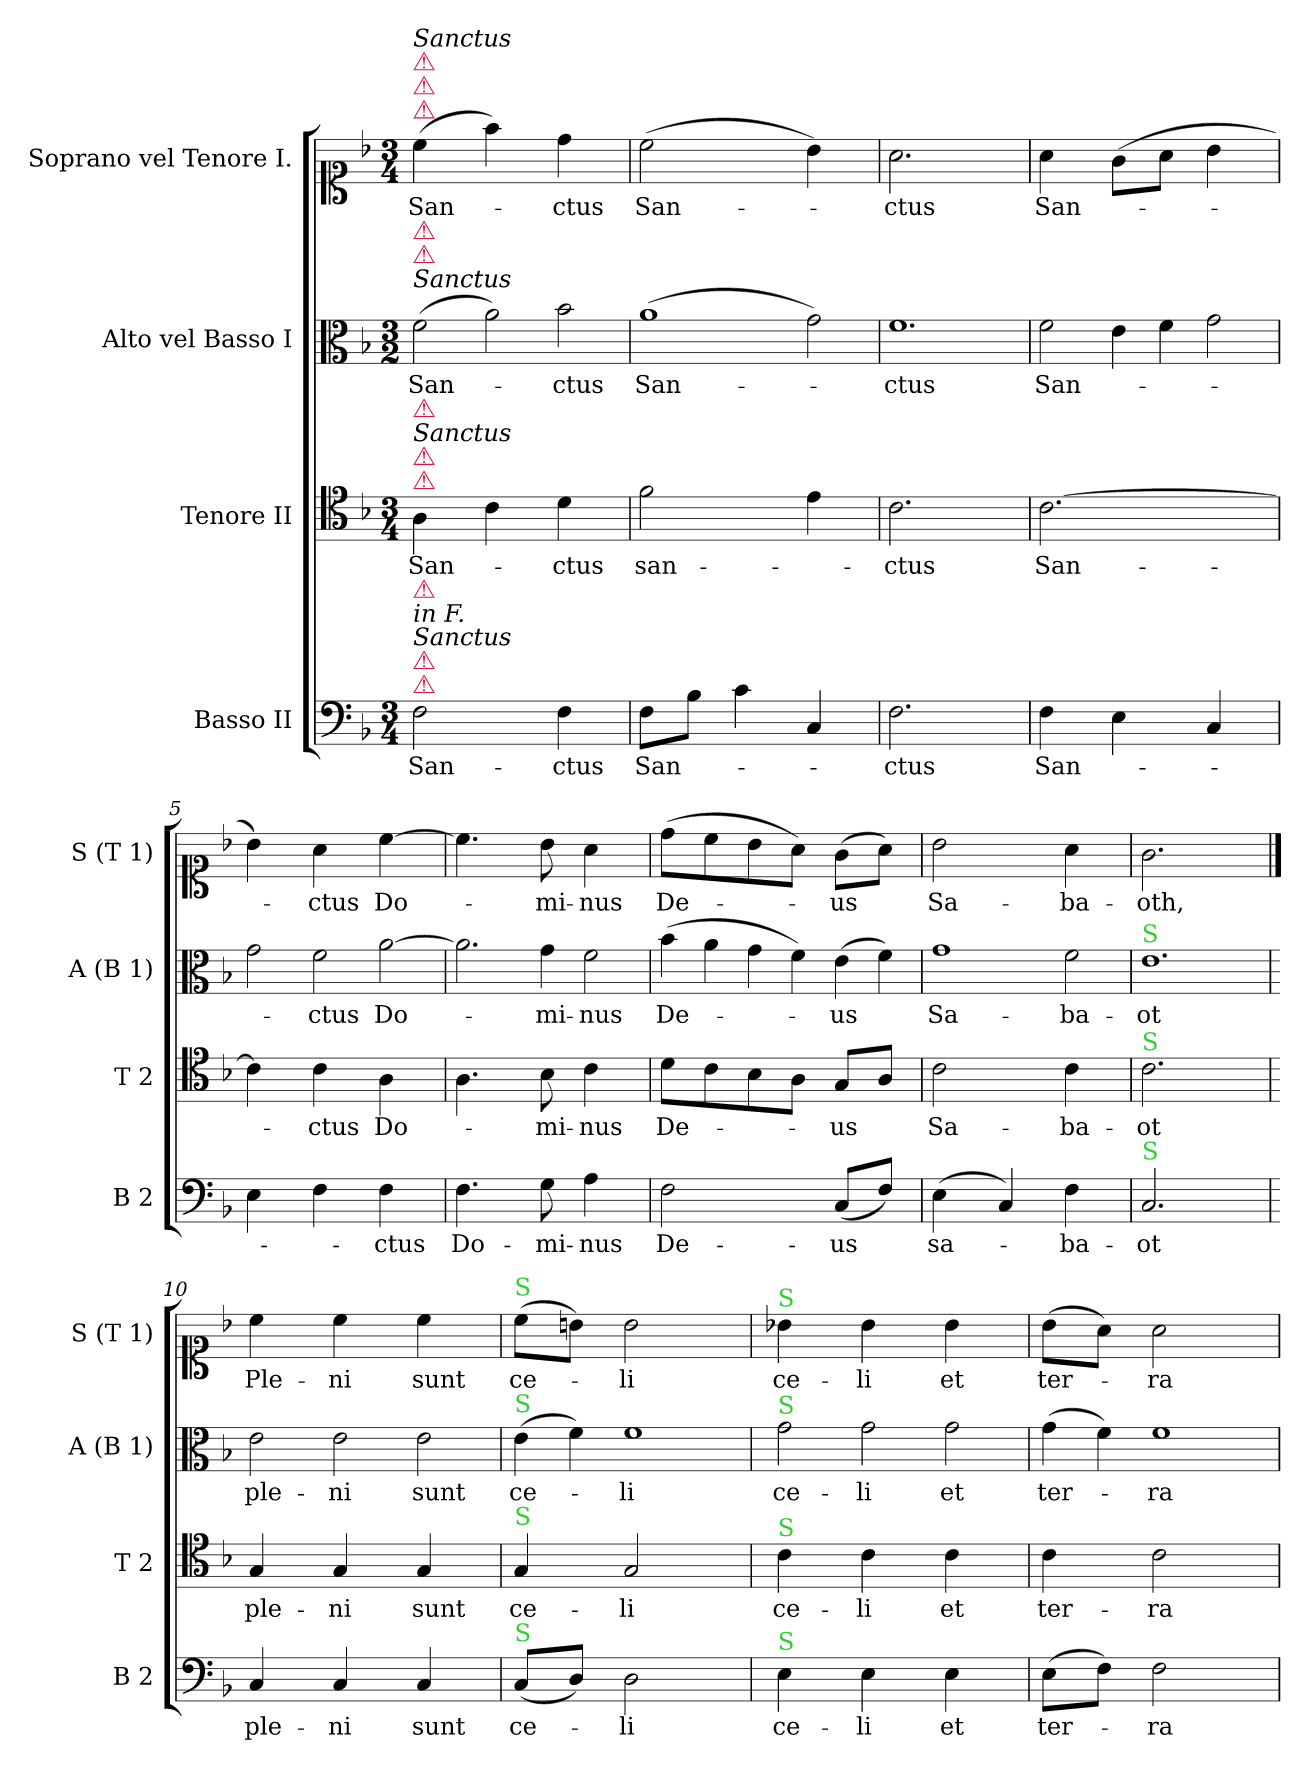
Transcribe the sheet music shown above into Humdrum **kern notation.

**kern	**text	**kern	**text	**kern	**text	**kern	**text
*part4	*part4	*part3	*part3	*part2	*part2	*part1	*part1
*staff4	*staff4	*staff3	*staff3	*staff2	*staff2	*staff1	*staff1
*I"Basso II	*	*I"Tenore II	*	*I"Alto vel Basso I	*	*I"Soprano vel Tenore I.	*
*I'B 2	*	*I'T 2	*	*I'A (B 1)	*	*I'S (T 1)	*
*clefF4	*	*clefC4	*	*clefC3	*	*clefC1	*
*k[b-]	*	*k[b-]	*	*k[b-]	*	*k[b-]	*
*M3/4	*	*M3/4	*	*M3/2	*	*M3/4	*
=1	=1	=1	=1	=1	=1	=1	=1
!	!	!	!	!	!	!LO:TX:a:color=crimson:t=⚠	!
!	!	!	!	!	!	!LO:TX:a:color=crimson:t=⚠	!
!	!	!	!	!	!	!LO:TX:a:color=crimson:t=⚠	!
!	!	!	!	!	!	!LO:TX:a:i:t=Sanctus	!
!	!	!	!	!LO:TX:a:i:t=Sanctus	!	!	!
!	!	!	!	!LO:TX:a:color=crimson:t=⚠	!	!	!
!	!	!	!	!LO:TX:a:color=crimson:t=⚠	!	!	!
!	!	!LO:TX:a:color=crimson:t=⚠	!	!	!	!	!
!	!	!LO:TX:a:color=crimson:t=⚠	!	!	!	!	!
!	!	!LO:TX:a:i:t=Sanctus	!	!	!	!	!
!	!	!LO:TX:a:color=crimson:t=⚠	!	!	!	!	!
!LO:TX:a:color=crimson:t=⚠	!	!	!	!	!	!	!
!LO:TX:a:color=crimson:t=⚠	!	!	!	!	!	!	!
!LO:TX:a:i:t=in F.\nSanctus	!	!	!	!	!	!	!
!LO:TX:a:color=crimson:t=⚠	!	!	!	!	!	!	!
!LO:N:vis=2	!	!LO:N:vis=4	!	!	!	!LO:N:vis=4	!
1F\	San-	2A\	San-	(>2f\	San-	(>2cc\	San-
!	!	!LO:N:vis=4	!	!	!	!LO:N:vis=4	!
.	.	2c\	.	2a\)	.	2ff\)	.
!LO:N:vis=4	!	!LO:N:vis=4	!	!	!	!LO:N:vis=4	!
2F\	-ctus	2d\	-ctus	2b-\	-ctus	2dd\	-ctus
=2	=2	=2	=2	=2	=2	=2	=2
!LO:N:vis=8	!	!LO:N:vis=2	!	!	!	!LO:N:vis=2	!
4F\L	San-	1f\	san-	(>1a\	San-	(>1cc\	San-
!LO:N:vis=8	!	!	!	!	!	!	!
4B-\J	.	.	.	.	.	.	.
!LO:N:vis=4	!	!	!	!	!	!	!
2c\	.	.	.	.	.	.	.
!LO:N:vis=4	!	!LO:N:vis=4	!	!	!	!LO:N:vis=4	!
2C/	.	2e\	.	2g\)	.	2b-\)	.
=3	=3	=3	=3	=3	=3	=3	=3
!LO:N:vis=2.	!	!LO:N:vis=2.	!	!	!	!LO:N:vis=2.	!
1.F\	-ctus	1.c\	-ctus	1.f\	-ctus	1.a\	-ctus
=4	=4	=4	=4	=4	=4	=4	=4
!LO:N:vis=4	!	!LO:N:vis=2.	!	!	!	!LO:N:vis=4	!
2F\	San-	[1.c\	San-	2f\	San-	2a\	San-
!LO:N:vis=4	!	!	!	!	!	!LO:N:vis=8	!
2E\	.	.	.	4e\	.	(>4g\L	.
!	!	!	!	!	!	!LO:N:vis=8	!
.	.	.	.	4f\	.	4a\J	.
!LO:N:vis=4	!	!	!	!	!	!LO:N:vis=4	!
2C/	.	.	.	2g\	.	2b-\	.
=5	=5	=5	=5	=5	=5	=5	=5
!LO:N:vis=4	!	!LO:N:vis=4	!	!	!	!LO:N:vis=4	!
2E\	.	2c\]	.	2g\	.	2b-\)	.
!LO:N:vis=4	!	!LO:N:vis=4	!	!	!	!LO:N:vis=4	!
2F\	.	2c\	-ctus	2f\	-ctus	2a\	-ctus
!LO:N:vis=4	!	!LO:N:vis=4	!	!	!	!LO:N:vis=4	!
2F\	-ctus	2A\	Do-	[2a\	Do-	[2cc\	Do-
=6	=6	=6	=6	=6	=6	=6	=6
!LO:N:vis=4.	!	!LO:N:vis=4.	!	!	!	!LO:N:vis=4.	!
2.F\	Do-	2.A\	.	2.a\]	.	2.cc\]	.
!LO:N:vis=8	!	!LO:N:vis=8	!	!	!	!LO:N:vis=8	!
4G\	-mi-	4B-\	-mi-	4g\	-mi-	4b-\	-mi-
!LO:N:vis=4	!	!LO:N:vis=4	!	!	!	!LO:N:vis=4	!
2A\	-nus	2c\	-nus	2f\	-nus	2a\	-nus
=7	=7	=7	=7	=7	=7	=7	=7
!LO:N:vis=2	!	!LO:N:vis=8	!	!	!	!LO:N:vis=8	!
1F\	De-	4d\L	De-	(>4b-\	De-	(>4dd\L	De-
!	!	!LO:N:vis=8	!	!	!	!LO:N:vis=8	!
.	.	4c\	.	4a\	.	4cc\	.
!	!	!LO:N:vis=8	!	!	!	!LO:N:vis=8	!
.	.	4B-\	.	4g\	.	4b-\	.
!	!	!LO:N:vis=8	!	!	!	!LO:N:vis=8	!
.	.	4A\J	.	4f\)	.	4a\J)	.
!LO:N:vis=8	!	!LO:N:vis=8	!	!	!	!LO:N:vis=8	!
(>4C/L	-us	4G/L	-us	(>4e\	-us	(>4g\L	-us
!LO:N:vis=8	!	!LO:N:vis=8	!	!	!	!LO:N:vis=8	!
4F/J)	.	4A/J	.	4f\)	.	4a\J)	.
=8	=8	=8	=8	=8	=8	=8	=8
!LO:N:vis=4	!	!LO:N:vis=2	!	!	!	!LO:N:vis=2	!
(>2E\	sa-	1c\	Sa-	1g\	Sa-	1b-\	Sa-
!LO:N:vis=4	!	!	!	!	!	!	!
2C/)	.	.	.	.	.	.	.
!LO:N:vis=4	!	!LO:N:vis=4	!	!	!	!LO:N:vis=4	!
2F\	-ba-	2c\	-ba-	2f\	-ba-	2a\	-ba-
=9	=9	=9	=9	=9	=9	=9	=9
!	!	!	!	!LO:TX:a:color=limegreen:t=S	!	!	!
!	!	!LO:TX:a:color=limegreen:t=S	!	!	!	!	!
!LO:TX:a:color=limegreen:t=S	!	!	!	!	!	!	!
!LO:N:vis=2.	!	!LO:N:vis=2.	!	!	!	!LO:N:vis=2.	!
1.C/	-ot	1.c\	-ot	1.e\	-ot	1.g\	-oth,
=10	==10	=10	==10	=10	==10	==10	==10
!LO:N:vis=4	!	!LO:N:vis=4	!	!	!	!LO:N:vis=4	!
2C/	ple-	2G/	ple-	2e\	ple-	2cc\	Ple-
!LO:N:vis=4	!	!LO:N:vis=4	!	!	!	!LO:N:vis=4	!
2C/	-ni	2G/	-ni	2e\	-ni	2cc\	-ni
!LO:N:vis=4	!	!LO:N:vis=4	!	!	!	!LO:N:vis=4	!
2C/	sunt	2G/	sunt	2e\	sunt	2cc\	sunt
=11	=11	=11	=11	=11	=11	=11	=11
!	!	!	!	!	!	!LO:TX:a:color=limegreen:t=S	!
!	!	!	!	!LO:TX:a:color=limegreen:t=S	!	!	!
!	!	!LO:TX:a:color=limegreen:t=S	!	!	!	!	!
!LO:TX:a:color=limegreen:t=S	!	!	!	!	!	!	!
!LO:N:vis=8	!	!LO:N:vis=4	!	!	!	!LO:N:vis=8	!
(<4C/L	ce-	2G/	ce-	(>4e\	ce-	(>4cc\L	ce-
!LO:N:vis=8	!	!	!	!	!	!LO:N:vis=8	!
4D/J)	.	.	.	4f\)	.	4bn\J)	.
!LO:N:vis=2	!	!LO:N:vis=2	!	!	!	!LO:N:vis=2	!
1D\	-li	1G/	-li	1f\	-li	1b\	-li
=12	=12	=12	=12	=12	=12	=12	=12
!	!	!	!	!	!	!LO:TX:a:color=limegreen:t=S	!
!	!	!	!	!LO:TX:a:color=limegreen:t=S	!	!	!
!	!	!LO:TX:a:color=limegreen:t=S	!	!	!	!	!
!LO:TX:a:color=limegreen:t=S	!	!	!	!	!	!	!
!LO:N:vis=4	!	!LO:N:vis=4	!	!	!	!LO:N:vis=4	!
2E\	ce-	2c\	ce-	2g\	ce-	2b-X\	ce-
!LO:N:vis=4	!	!LO:N:vis=4	!	!	!	!LO:N:vis=4	!
2E\	-li	2c\	-li	2g\	-li	2b-\	-li
!LO:N:vis=4	!	!LO:N:vis=4	!	!	!	!LO:N:vis=4	!
2E\	et	2c\	et	2g\	et	2b-\	et
=13	=13	=13	=13	=13	=13	=13	=13
!LO:N:vis=8	!	!LO:N:vis=4	!	!	!	!LO:N:vis=8	!
(>4E\L	ter-	2c\	ter-	(>4g\	ter-	(>4b-\L	ter-
!LO:N:vis=8	!	!	!	!	!	!LO:N:vis=8	!
4F\J)	.	.	.	4f\)	.	4a\J)	.
!LO:N:vis=2	!	!LO:N:vis=2	!	!	!	!LO:N:vis=2	!
1F\	-ra	1c\	-ra	1f\	-ra	1a\	-ra
=	=	=	=	=	=	=	=
*-	*-	*-	*-	*-	*-	*-	*-
